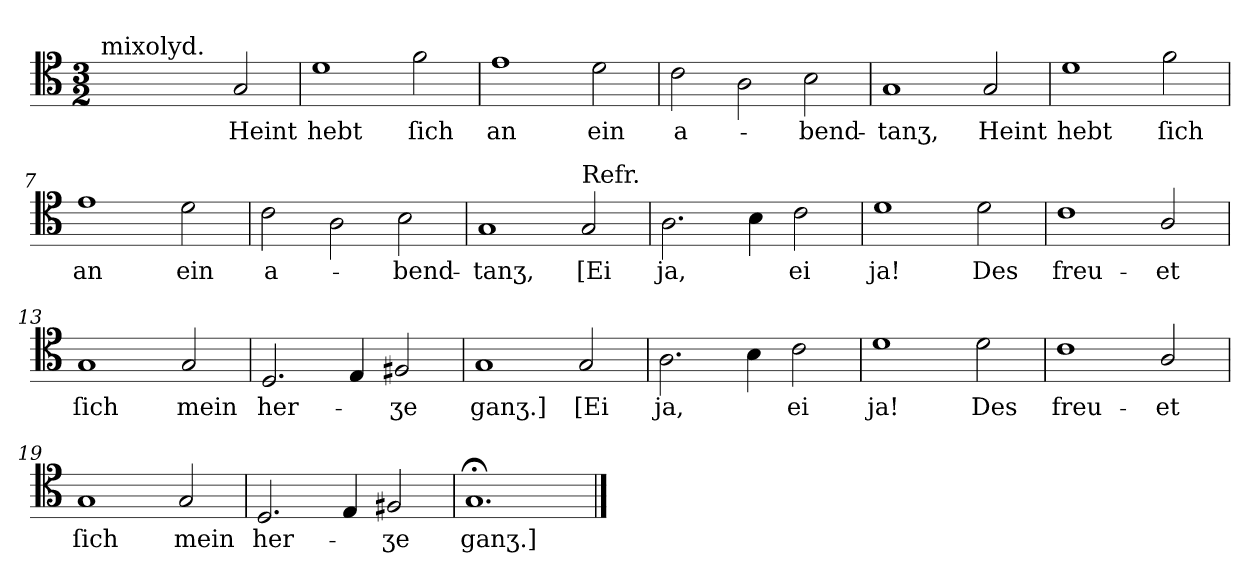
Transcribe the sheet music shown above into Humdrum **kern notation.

**kern	**text
*part1	*part1
*staff1	*staff1
*clefC4	*
*k[]	*
*G:mix	*
*M3/2	*
=1	=1
!LO:TX:a:t=mixolyd.	!
2ryy	.
2ryy	.
2G	Heint
=2	=2
1d	hebt
2f	ſich
=3	=3
1e	an
2d	ein
=4	=4
2c	a-
2A	.
2B	-bend-
=5	=5
1G	-tanʒ,
2G	Heint
=6	=6
1d	hebt
2f	ſich
=7	=7
1e	an
2d	ein
=8	=8
2c	a-
2A	.
2B	-bend-
=9	=9
1G	-tanʒ,
!LO:TX:a:t=Refr.	!
2G	[Ei
=10	=10
2.A	ja,
4B	.
2c	ei
=11	=11
1d	ja!
2d	Des
=12	=12
1c	freu-
2A/	-et
=13	=13
1G	ſich
2G	mein
=14	=14
2.D	her-
4E	.
2F#X	-ʒe
=15	=15
1G	ganʒ.]
2G	[Ei
=16	=16
2.A	ja,
4B	.
2c	ei
=17	=17
1d	ja!
2d	Des
=18	=18
1c	freu-
2A/	-et
=19	=19
1G	ſich
2G	mein
=20	=20
2.D	her-
4E	.
2F#X	-ʒe
=21	=21
1.G;</	ganʒ.]
==	==
*-	*-
